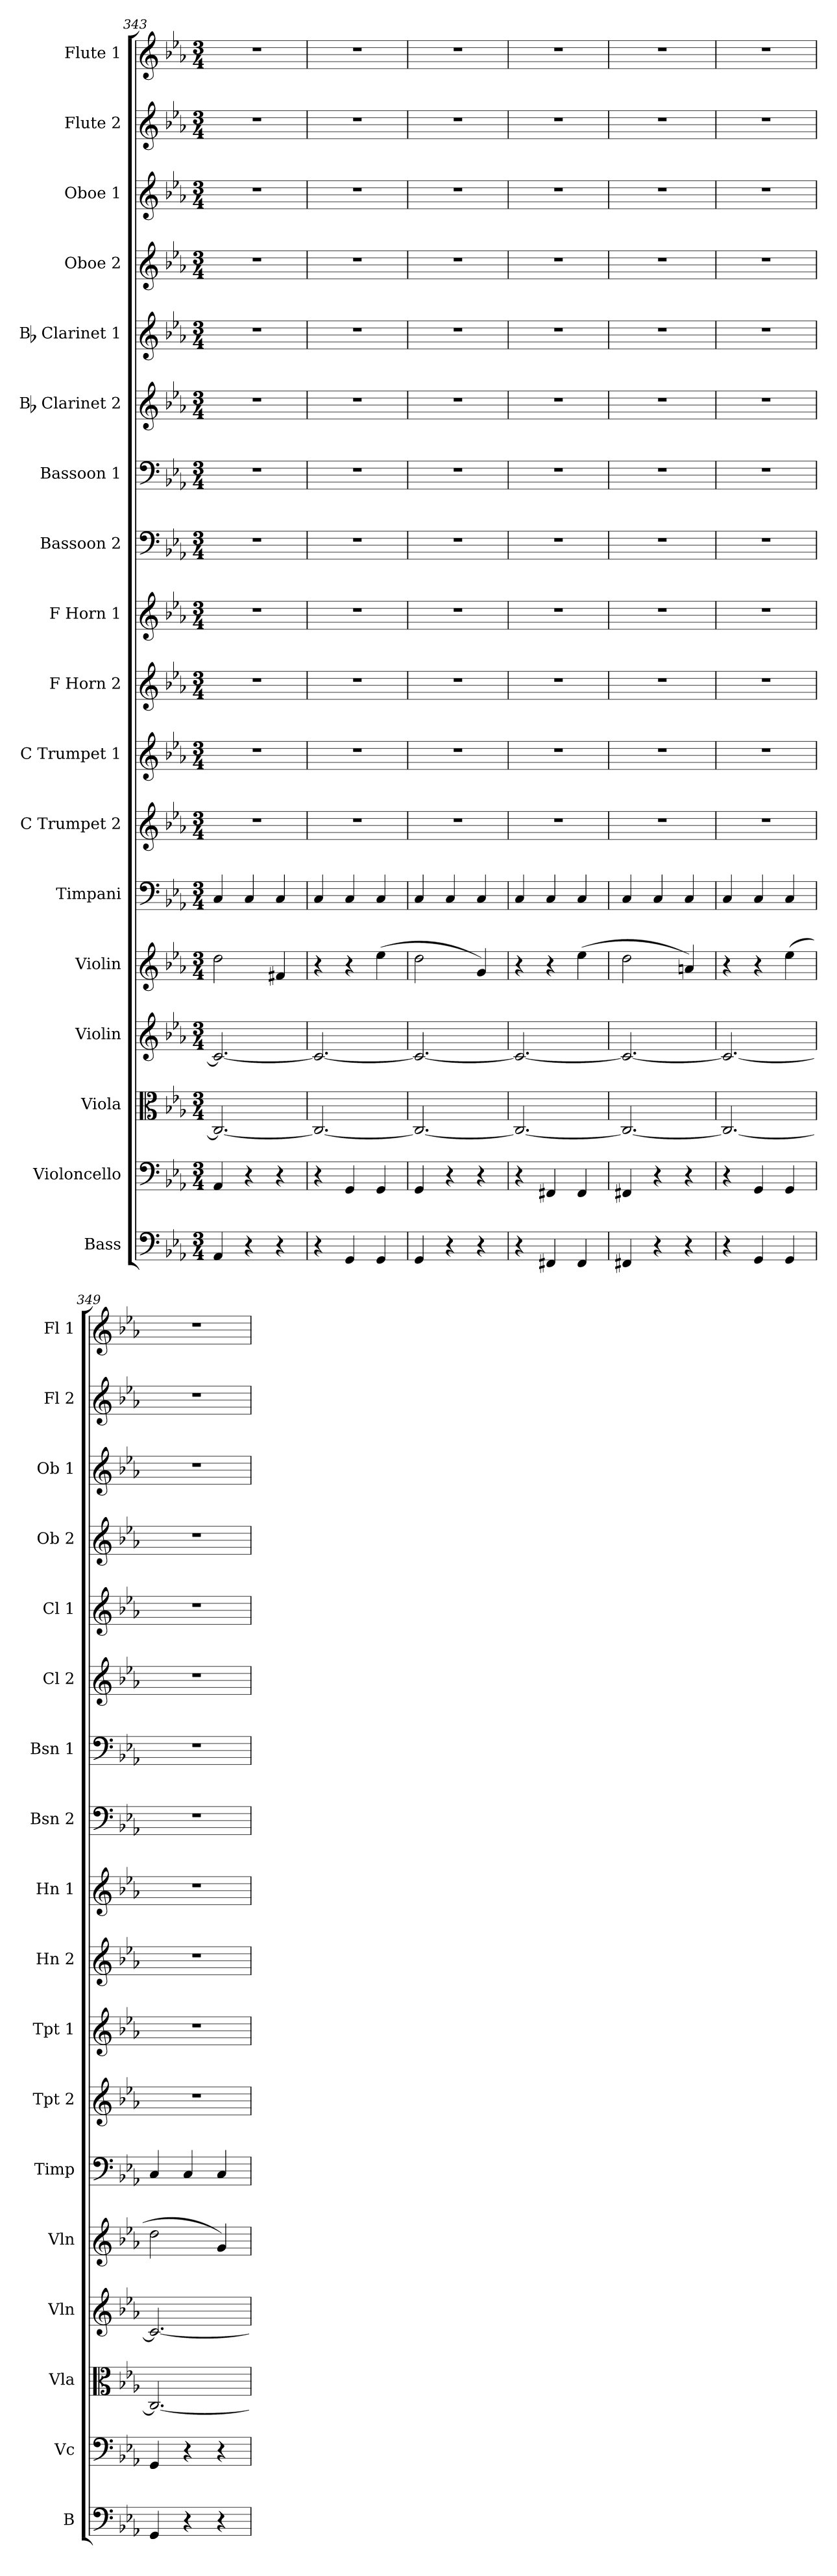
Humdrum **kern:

**kern	**kern	**kern	**kern	**kern	**kern	**kern	**kern	**kern	**kern	**kern	**kern	**kern	**kern	**kern	**kern	**kern	**kern
*part18	*part17	*part16	*part15	*part14	*part13	*part12	*part11	*part10	*part9	*part8	*part7	*part6	*part5	*part4	*part3	*part2	*part1
*staff18	*staff17	*staff16	*staff15	*staff14	*staff13	*staff12	*staff11	*staff10	*staff9	*staff8	*staff7	*staff6	*staff5	*staff4	*staff3	*staff2	*staff1
*I"Bass	*I"Violoncello	*I"Viola	*I"Violin	*I"Violin	*I"Timpani	*I"C Trumpet 2	*I"C Trumpet 1	*I"F Horn 2	*I"F Horn 1	*I"Bassoon 2	*I"Bassoon 1	*I"Bb Clarinet 2	*I"Bb Clarinet 1	*I"Oboe 2	*I"Oboe 1	*I"Flute 2	*I"Flute 1
*I'B	*I'Vc	*I'Vla	*I'Vln	*I'Vln	*I'Timp	*I'Tpt 2	*I'Tpt 1	*I'Hn 2	*I'Hn 1	*I'Bsn 2	*I'Bsn 1	*I'Cl 2	*I'Cl 1	*I'Ob 2	*I'Ob 1	*I'Fl 2	*I'Fl 1
*clefF4	*clefF4	*clefC3	*clefG2	*clefG2	*clefF4	*clefG2	*clefG2	*clefG2	*clefG2	*clefF4	*clefF4	*clefG2	*clefG2	*clefG2	*clefG2	*clefG2	*clefG2
*ITrd7c12	*	*	*	*	*	*	*	*ITrd4c7	*ITrd4c7	*	*	*ITrd1c2	*ITrd1c2	*	*	*	*
*k[b-e-a-]	*k[b-e-a-]	*k[b-e-a-]	*k[b-e-a-]	*k[b-e-a-]	*k[b-e-a-]	*k[b-e-a-]	*k[b-e-a-]	*k[b-e-a-d-]	*k[b-e-a-d-]	*k[b-e-a-]	*k[b-e-a-]	*k[b-e-a-d-g-]	*k[b-e-a-d-g-]	*k[b-e-a-]	*k[b-e-a-]	*k[b-e-a-]	*k[b-e-a-]
*M3/4	*M3/4	*M3/4	*M3/4	*M3/4	*M3/4	*M3/4	*M3/4	*M3/4	*M3/4	*M3/4	*M3/4	*M3/4	*M3/4	*M3/4	*M3/4	*M3/4	*M3/4
=343	=343	=343	=343	=343	=343	=343	=343	=343	=343	=343	=343	=343	=343	=343	=343	=343	=343
4AAA-	4AA-	2.C_	2.c_	2dd	4C	2.r	2.r	2.r	2.r	2.r	2.r	2.r	2.r	2.r	2.r	2.r	2.r
4r	4r	.	.	.	4C	.	.	.	.	.	.	.	.	.	.	.	.
4r	4r	.	.	4f#X	4C	.	.	.	.	.	.	.	.	.	.	.	.
=344	=344	=344	=344	=344	=344	=344	=344	=344	=344	=344	=344	=344	=344	=344	=344	=344	=344
4r	4r	2.C_	2.c_	4r	4C	2.r	2.r	2.r	2.r	2.r	2.r	2.r	2.r	2.r	2.r	2.r	2.r
4GGG	4GG	.	.	4r	4C	.	.	.	.	.	.	.	.	.	.	.	.
4GGG	4GG	.	.	(4ee-	4C	.	.	.	.	.	.	.	.	.	.	.	.
=345	=345	=345	=345	=345	=345	=345	=345	=345	=345	=345	=345	=345	=345	=345	=345	=345	=345
4GGG	4GG	2.C_	2.c_	2dd	4C	2.r	2.r	2.r	2.r	2.r	2.r	2.r	2.r	2.r	2.r	2.r	2.r
4r	4r	.	.	.	4C	.	.	.	.	.	.	.	.	.	.	.	.
4r	4r	.	.	4g)	4C	.	.	.	.	.	.	.	.	.	.	.	.
=346	=346	=346	=346	=346	=346	=346	=346	=346	=346	=346	=346	=346	=346	=346	=346	=346	=346
4r	4r	2.C_	2.c_	4r	4C	2.r	2.r	2.r	2.r	2.r	2.r	2.r	2.r	2.r	2.r	2.r	2.r
4FFF#X	4FF#X	.	.	4r	4C	.	.	.	.	.	.	.	.	.	.	.	.
4FFF#	4FF#	.	.	(4ee-	4C	.	.	.	.	.	.	.	.	.	.	.	.
=347	=347	=347	=347	=347	=347	=347	=347	=347	=347	=347	=347	=347	=347	=347	=347	=347	=347
4FFF#X	4FF#X	2.C_	2.c_	2dd	4C	2.r	2.r	2.r	2.r	2.r	2.r	2.r	2.r	2.r	2.r	2.r	2.r
4r	4r	.	.	.	4C	.	.	.	.	.	.	.	.	.	.	.	.
4r	4r	.	.	4an)	4C	.	.	.	.	.	.	.	.	.	.	.	.
=348	=348	=348	=348	=348	=348	=348	=348	=348	=348	=348	=348	=348	=348	=348	=348	=348	=348
4r	4r	2.C_	2.c_	4r	4C	2.r	2.r	2.r	2.r	2.r	2.r	2.r	2.r	2.r	2.r	2.r	2.r
4GGG	4GG	.	.	4r	4C	.	.	.	.	.	.	.	.	.	.	.	.
4GGG	4GG	.	.	(4ee-	4C	.	.	.	.	.	.	.	.	.	.	.	.
=349	=349	=349	=349	=349	=349	=349	=349	=349	=349	=349	=349	=349	=349	=349	=349	=349	=349
4GGG	4GG	2.C_	2.c_	2dd	4C	2.r	2.r	2.r	2.r	2.r	2.r	2.r	2.r	2.r	2.r	2.r	2.r
4r	4r	.	.	.	4C	.	.	.	.	.	.	.	.	.	.	.	.
4r	4r	.	.	4g)	4C	.	.	.	.	.	.	.	.	.	.	.	.
=	=	=	=	=	=	=	=	=	=	=	=	=	=	=	=	=	=
*-	*-	*-	*-	*-	*-	*-	*-	*-	*-	*-	*-	*-	*-	*-	*-	*-	*-
